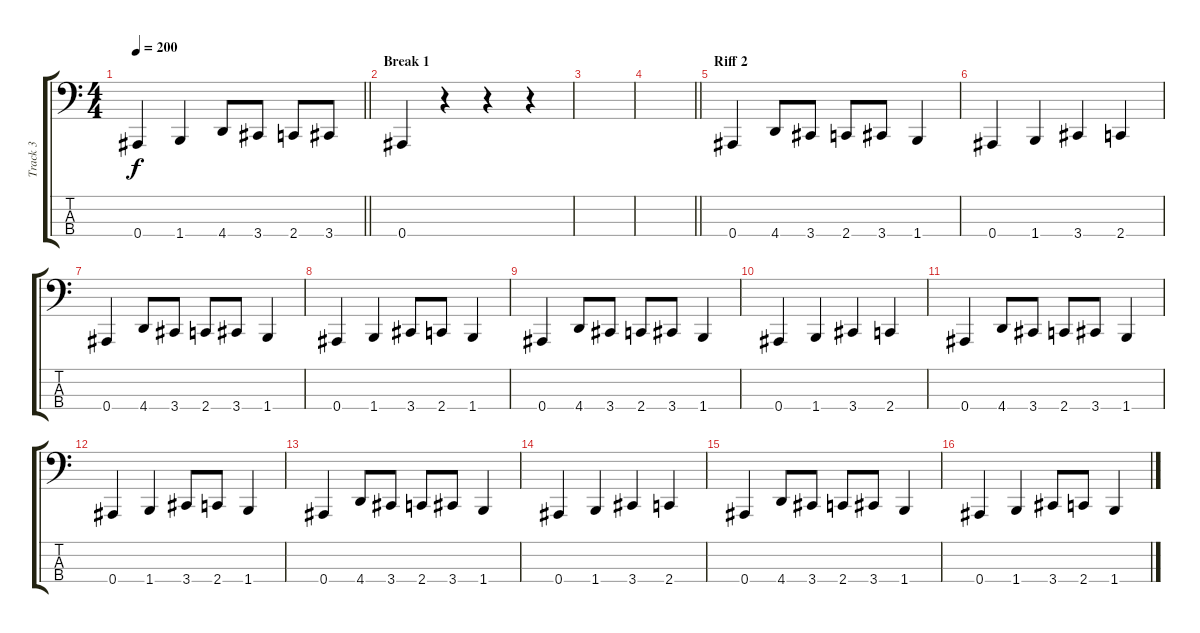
\track ("Track 3" "Track 3") {instrument electricbassfinger}
\staff {score tabs}
\tuning (Eb2 Bb1 F1 Bb0) {hide}
\ts (4 4)
\tempo 200
\clef f4
\barLineRight lightlight
\ks c
0.4.4{dy f} 1.4.4 4.4.8 3.4.8 2.4.8 3.4.8 |
\section ("" "Break 1")
0.4.4 r.4 r.4 r.4 |
|
\barLineRight lightlight
|
\section ("" "Riff 2")
0.4.4 4.4.8 3.4.8 2.4.8 3.4.8 1.4.4 |
0.4.4 1.4.4 3.4.4 2.4.4 |
0.4.4 4.4.8 3.4.8 2.4.8 3.4.8 1.4.4 |
0.4.4 1.4.4 3.4.8 2.4.8 1.4.4 |
0.4.4 4.4.8 3.4.8 2.4.8 3.4.8 1.4.4 |
0.4.4 1.4.4 3.4.4 2.4.4 |
0.4.4 4.4.8 3.4.8 2.4.8 3.4.8 1.4.4 |
0.4.4 1.4.4 3.4.8 2.4.8 1.4.4 |
0.4.4 4.4.8 3.4.8 2.4.8 3.4.8 1.4.4 |
0.4.4 1.4.4 3.4.4 2.4.4 |
0.4.4 4.4.8 3.4.8 2.4.8 3.4.8 1.4.4 |
0.4.4 1.4.4 3.4.8 2.4.8 1.4.4
